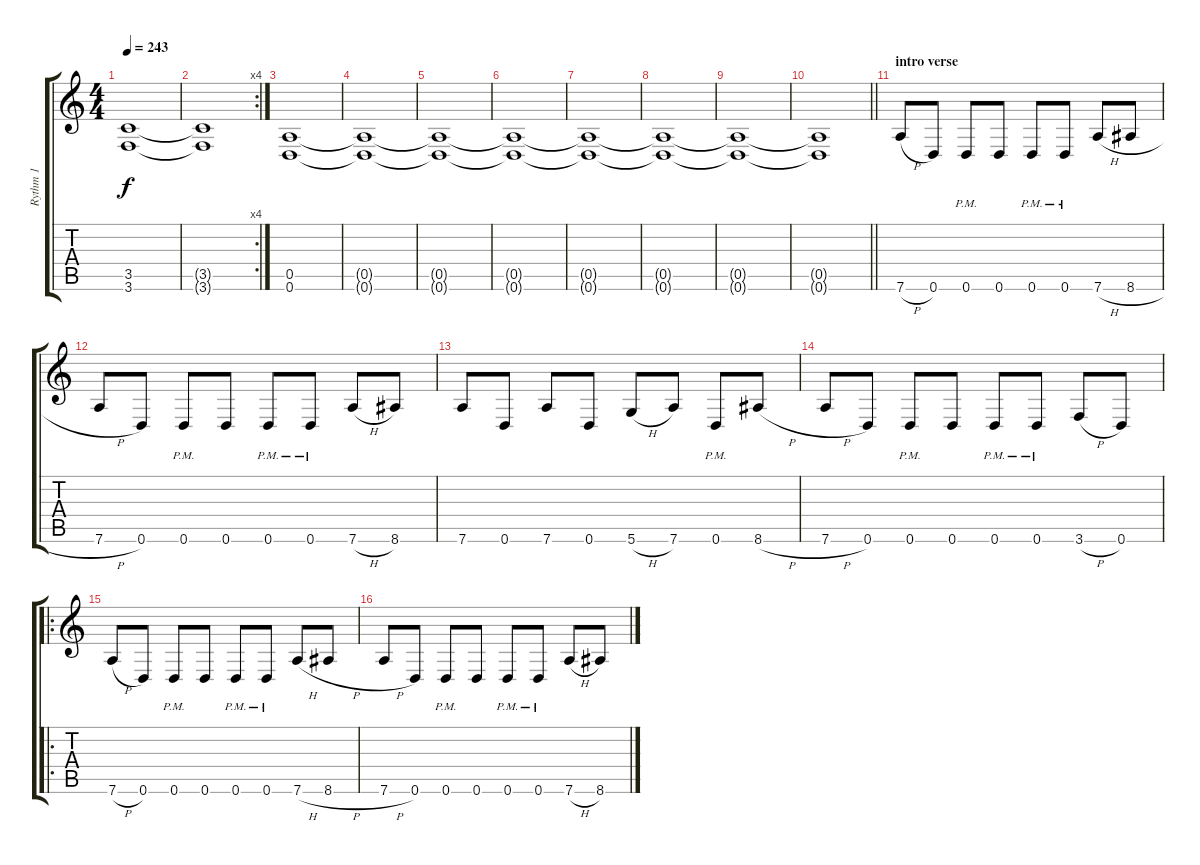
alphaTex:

\track ("Rythm 1" "Rythm 1") {instrument distortionguitar}
\staff {score tabs}
\tuning (E4 B3 G3 D3 A2 D2) {hide}
\ts (4 4)
\tempo 243
\clef g2
\ks c
(3.5 3.6).1{dy f} |
\rc 4
(3.5{t} 3.6{t}).1 |
(0.5 0.6).1 |
(0.5{t} 0.6{t}).1 |
(0.5{t} 0.6{t}).1 |
(0.5{t} 0.6{t}).1 |
(0.5{t} 0.6{t}).1 |
(0.5{t} 0.6{t}).1 |
(0.5{t} 0.6{t}).1 |
\barLineRight lightlight
(0.5{t} 0.6{t}).1 |
\section ("" "intro verse")
7.6{h}.8 0.6.8 0.6{pm}.8 0.6.8 0.6{pm}.8 0.6{pm}.8 7.6{h}.8 8.6{h}.8 |
7.6{h}.8 0.6.8 0.6{pm}.8 0.6.8 0.6{pm}.8 0.6{pm}.8 7.6{h}.8 8.6.8 |
7.6.8 0.6.8 7.6.8 0.6.8 5.6{h}.8 7.6.8 0.6{pm}.8 8.6{h}.8 |
7.6{h}.8 0.6.8 0.6{pm}.8 0.6.8 0.6{pm}.8 0.6{pm}.8 3.6{h}.8 0.6.8 |
\ro
7.6{h}.8 0.6.8 0.6{pm}.8 0.6.8 0.6{pm}.8 0.6{pm}.8 7.6{h}.8 8.6{h}.8 |
7.6{h}.8 0.6.8 0.6{pm}.8 0.6.8 0.6{pm}.8 0.6{pm}.8 7.6{h}.8 8.6.8
